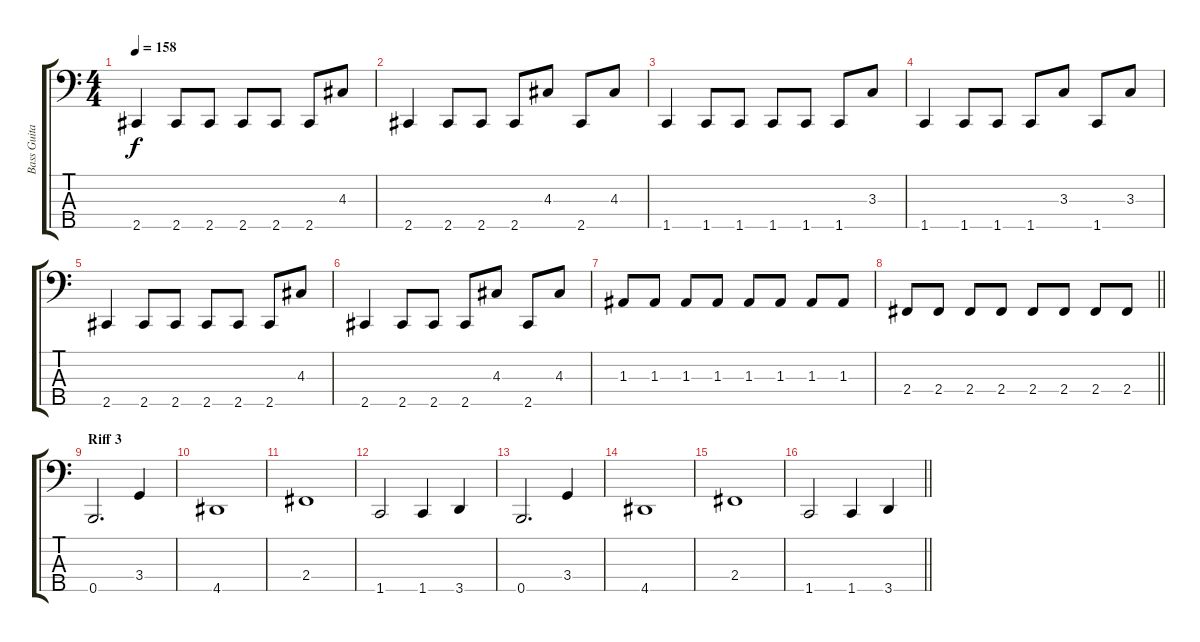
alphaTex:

\track ("Bass Guitar" "Bass Guita") {instrument electricbasspick}
\staff {score tabs}
\tuning (G2 D2 A1 E1 B0) {hide}
\ts (4 4)
\tempo 158
\clef f4
\ks c
2.5.4{dy f} 2.5.8 2.5.8 2.5.8 2.5.8 2.5.8 4.3.8 |
2.5.4 2.5.8 2.5.8 2.5.8 4.3.8 2.5.8 4.3.8 |
1.5.4 1.5.8 1.5.8 1.5.8 1.5.8 1.5.8 3.3.8 |
1.5.4 1.5.8 1.5.8 1.5.8 3.3.8 1.5.8 3.3.8 |
2.5.4 2.5.8 2.5.8 2.5.8 2.5.8 2.5.8 4.3.8 |
2.5.4 2.5.8 2.5.8 2.5.8 4.3.8 2.5.8 4.3.8 |
1.3.8 1.3.8 1.3.8 1.3.8 1.3.8 1.3.8 1.3.8 1.3.8 |
\barLineRight lightlight
2.4.8 2.4.8 2.4.8 2.4.8 2.4.8 2.4.8 2.4.8 2.4.8 |
\section ("" "Riff 3")
0.5.2{d} 3.4.4 |
4.5.1 |
2.4.1 |
1.5.2 1.5.4 3.5.4 |
0.5.2{d} 3.4.4 |
4.5.1 |
2.4.1 |
\barLineRight lightlight
1.5.2 1.5.4 3.5.4
